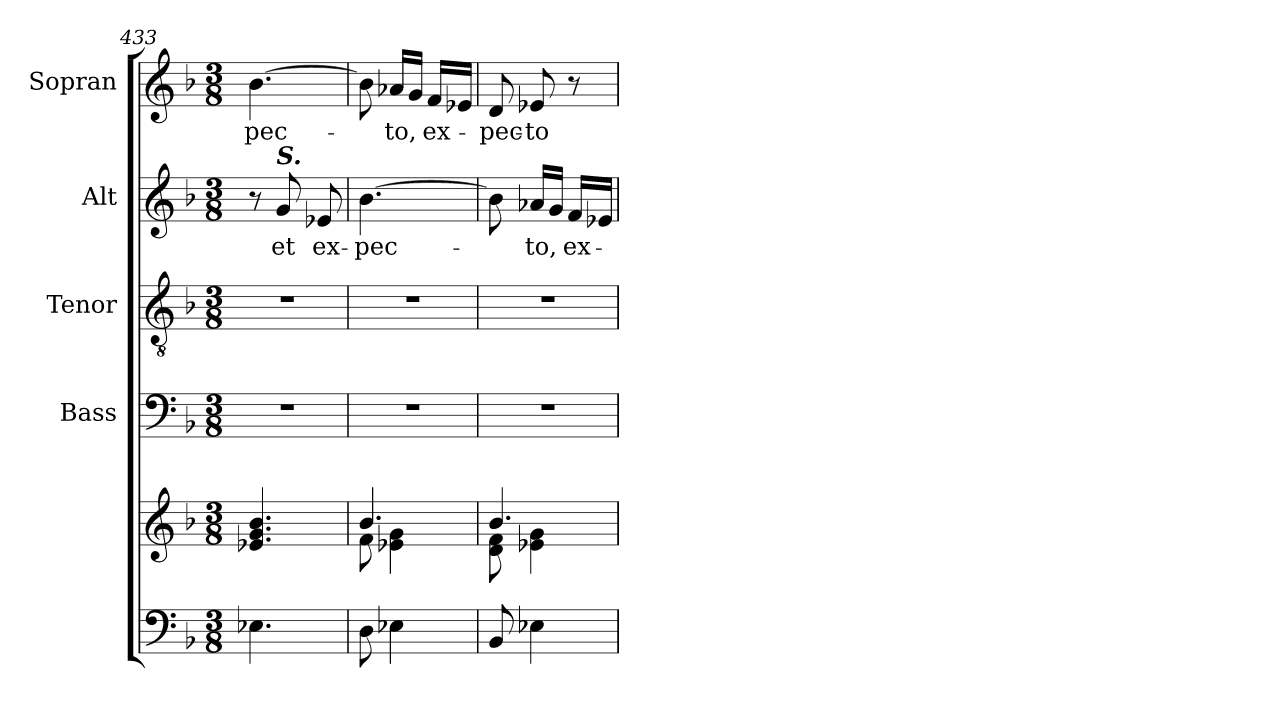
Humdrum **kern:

**kern	**kern	**kern	**kern	**kern	**text	**kern	**text
*part5	*part5	*part4	*part3	*part2	*part2	*part1	*part1
*staff6	*staff5	*staff4	*staff3	*staff2	*staff2	*staff1	*staff1
*	*	*I"Bass	*I"Tenor	*I"Alt	*	*I"Sopran	*
*	*	*I'B.	*I'T.	*I'A.	*	*I'S.	*
*clefF4	*clefG2	*clefF4	*clefGv2	*clefG2	*	*clefG2	*
*k[b-]	*k[b-]	*k[b-]	*k[b-]	*k[b-]	*	*k[b-]	*
*F:	*F:	*F:	*F:	*F:	*	*F:	*
*M3/8	*M3/8	*M3/8	*M3/8	*M3/8	*	*M3/8	*
=433	=433	=433	=433	=433	=433	=433	=433
!	!	!	!	!	!	!	!LO:LY:b
4.E-X\	4.e-X/ 4.g/ 4.b-/	4.r	4.r	8r	.	[4.b-\	pec-
!	!	!	!	!LO:TX:a:Bi:t=S.	!	!	!
!	!	!	!	!	!LO:LY:b	!	!
.	.	.	.	8g/	et	.	.
!	!	!	!	!	!LO:LY:b	!	!
.	.	.	.	8e-X/	ex-	.	.
!!LO:LB:g=z
=434	=434	=434	=434	=434	=434	=434	=434
*	*^	*	*	*	*	*	*
!	!	!	!	!	!	!LO:LY:b	!	!
8D\	4.b-/	8f\	4.r	4.r	[4.b-\	-pec-	8b-\]	.
!	!	!	!	!	!	!	!	!LO:LY:b
4E-X\	.	4e-X\ 4g\	.	.	.	.	16a-X/LL	-to,
.	.	.	.	.	.	.	16g/JJ	.
!	!	!	!	!	!	!	!	!LO:LY:b
.	.	.	.	.	.	.	16f/LL	ex-
.	.	.	.	.	.	.	16e-X/JJ	.
=435	=435	=435	=435	=435	=435	=435	=435	=435
!	!	!	!	!	!	!	!	!LO:LY:b
8BB-/	4.b-/	8d\ 8f\	4.r	4.r	8b-\]	.	8d/	-pec-
!	!	!	!	!	!	!LO:LY:b	!	!LO:LY:b
4E-X\	.	4e-X\ 4g\	.	.	16a-X/LL	-to,	8e-X/	-to
.	.	.	.	.	16g/JJ	.	.	.
!	!	!	!	!	!	!LO:LY:b	!	!
.	.	.	.	.	16f/LL	ex-	8r	.
.	.	.	.	.	16e-X/JJ	.	.	.
*	*v	*v	*	*	*	*	*	*
=	=	=	=	=	=	=	=
*-	*-	*-	*-	*-	*-	*-	*-
